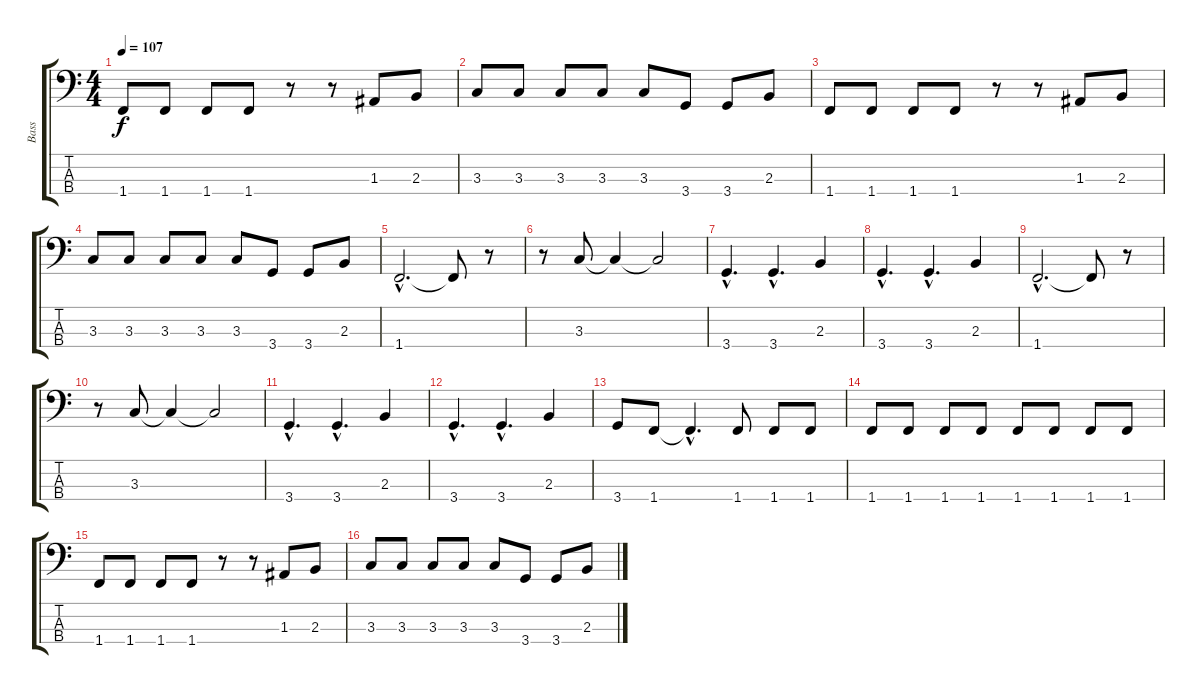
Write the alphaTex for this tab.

\track ("Bass" "Bass") {instrument electricbasspick}
\staff {score tabs}
\tuning (G2 D2 A1 E1) {hide}
\ts (4 4)
\tempo 107
\clef f4
\ks c
1.4.8{dy f} 1.4.8 1.4.8 1.4.8 r.8 r.8 1.3.8 2.3.8 |
3.3.8 3.3.8 3.3.8 3.3.8 3.3.8 3.4.8 3.4.8 2.3.8 |
1.4.8 1.4.8 1.4.8 1.4.8 r.8 r.8 1.3.8 2.3.8 |
3.3.8 3.3.8 3.3.8 3.3.8 3.3.8 3.4.8 3.4.8 2.3.8 |
1.4{hac}.2{d} 1.4{t}.8 r.8 |
r.8 3.3.8 3.3{t}.4 3.3{t}.2 |
3.4{hac}.4{d} 3.4{hac}.4{d} 2.3.4 |
3.4{hac}.4{d} 3.4{hac}.4{d} 2.3.4 |
1.4{hac}.2{d} 1.4{t}.8 r.8 |
r.8 3.3.8 3.3{t}.4 3.3{t}.2 |
3.4{hac}.4{d} 3.4{hac}.4{d} 2.3.4 |
3.4{hac}.4{d} 3.4{hac}.4{d} 2.3.4 |
3.4.8 1.4.8 1.4{hac t}.4{d} 1.4.8 1.4.8 1.4.8 |
1.4.8 1.4.8 1.4.8 1.4.8 1.4.8 1.4.8 1.4.8 1.4.8 |
1.4.8 1.4.8 1.4.8 1.4.8 r.8 r.8 1.3.8 2.3.8 |
3.3.8 3.3.8 3.3.8 3.3.8 3.3.8 3.4.8 3.4.8 2.3.8
